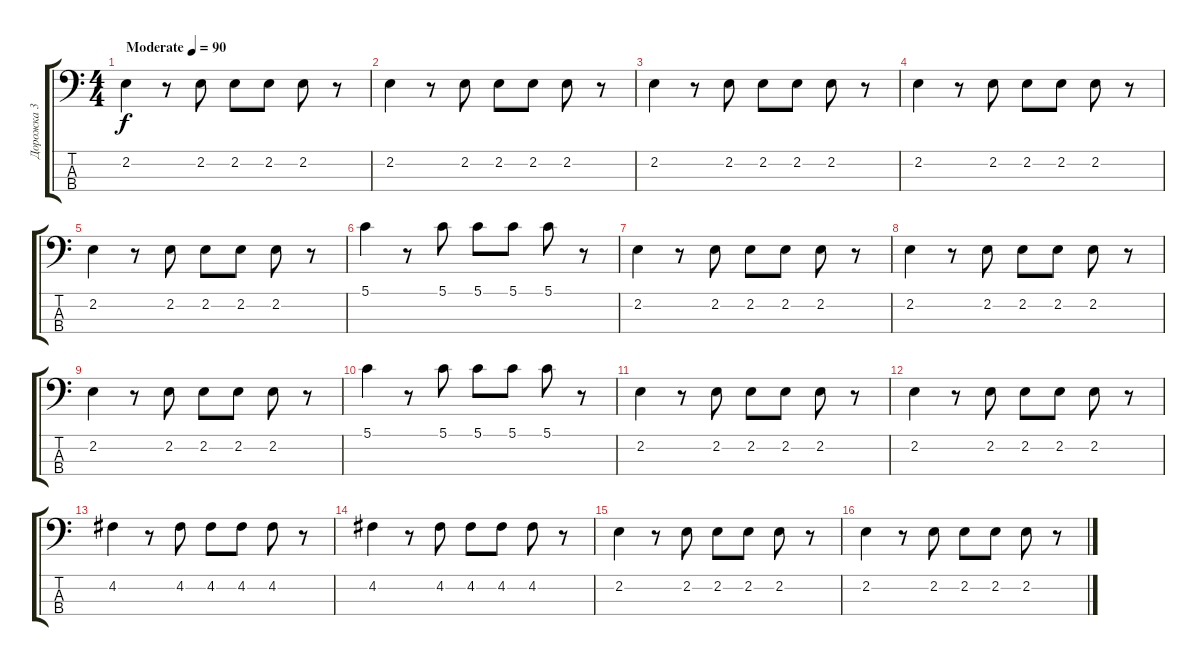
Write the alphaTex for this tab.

\track ("Дорожка 3" "Дорожка 3") {instrument electricbassfinger}
\staff {score tabs}
\tuning (G2 D2 A1 E1) {hide}
\ts (4 4)
\tempo (90 "Moderate")
\clef f4
\ks c
2.2.4{dy f instrument electricbassfinger} r.8 2.2.8 2.2.8 2.2.8 2.2.8 r.8 |
2.2.4 r.8 2.2.8 2.2.8 2.2.8 2.2.8 r.8 |
2.2.4 r.8 2.2.8 2.2.8 2.2.8 2.2.8 r.8 |
2.2.4 r.8 2.2.8 2.2.8 2.2.8 2.2.8 r.8 |
2.2.4 r.8 2.2.8 2.2.8 2.2.8 2.2.8 r.8 |
5.1.4 r.8 5.1.8 5.1.8 5.1.8 5.1.8 r.8 |
2.2.4 r.8 2.2.8 2.2.8 2.2.8 2.2.8 r.8 |
2.2.4 r.8 2.2.8 2.2.8 2.2.8 2.2.8 r.8 |
2.2.4 r.8 2.2.8 2.2.8 2.2.8 2.2.8 r.8 |
5.1.4 r.8 5.1.8 5.1.8 5.1.8 5.1.8 r.8 |
2.2.4 r.8 2.2.8 2.2.8 2.2.8 2.2.8 r.8 |
2.2.4 r.8 2.2.8 2.2.8 2.2.8 2.2.8 r.8 |
4.2.4 r.8 4.2.8 4.2.8 4.2.8 4.2.8 r.8 |
4.2.4 r.8 4.2.8 4.2.8 4.2.8 4.2.8 r.8 |
2.2.4 r.8 2.2.8 2.2.8 2.2.8 2.2.8 r.8 |
2.2.4 r.8 2.2.8 2.2.8 2.2.8 2.2.8 r.8
